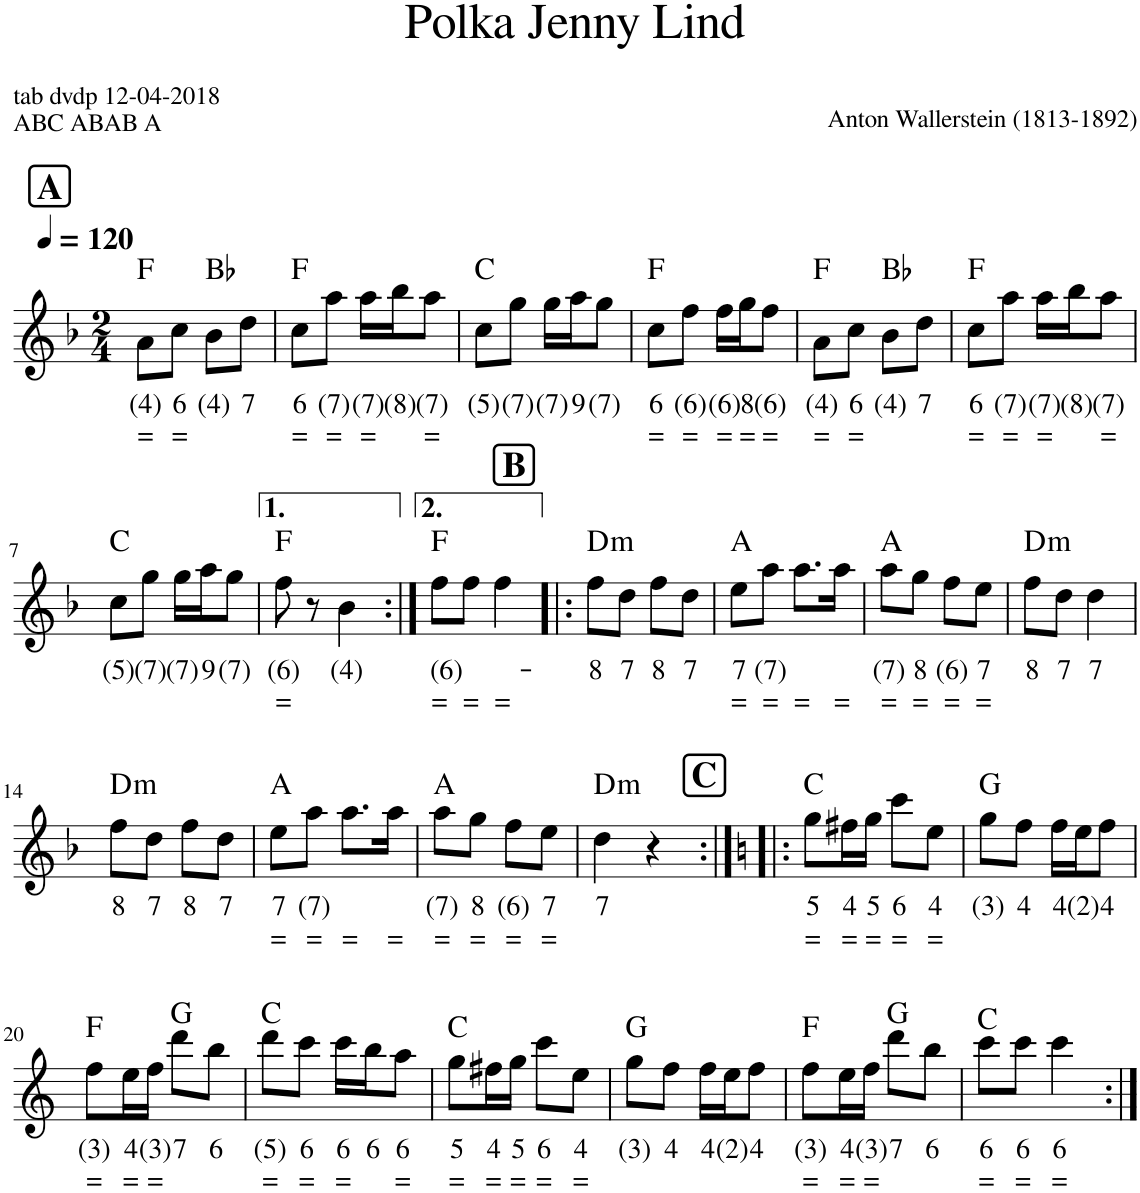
**kern	**text	**text	**harte
*part1	*part1	*part1	*part1
*staff1	*staff1	*staff1	*
*I"Stem	*	*	*
*I'Stm.	*	*	*
*clefG2	*	*	*
*k[b-]	*	*	*
*M2/4	*	*	*
*MM120	*	*	*
!!LO:REH:place=s1:a:B:cj:fs=14:t=A
=1	=1	=1	=1
!	!LO:LY:b	!LO:LY:b	!
8a\L	(4)	=	F:maj
!	!LO:LY:b	!LO:LY:b	!
8cc\J	6	=	.
!	!LO:LY:b	!	!
8b-\L	(4)	.	Bb:maj
!	!LO:LY:b	!	!
8dd\J	7	.	.
=2	=2	=2	=2
!	!LO:LY:b	!LO:LY:b	!
8cc\L	6	=	F:maj
!	!LO:LY:b	!LO:LY:b	!
8aa\J	(7)	=	.
!	!LO:LY:b	!LO:LY:b	!
16aa\LL	(7)	=	.
!	!LO:LY:b	!	!
16bb-\J	(8)	.	.
!	!LO:LY:b	!LO:LY:b	!
8aa\J	(7)	=	.
=3	=3	=3	=3
!	!LO:LY:b	!	!
8cc\L	(5)	.	C:maj
!	!LO:LY:b	!	!
8gg\J	(7)	.	.
!	!LO:LY:b	!	!
16gg\LL	(7)	.	.
!	!LO:LY:b	!	!
16aa\J	9	.	.
!	!LO:LY:b	!	!
8gg\J	(7)	.	.
=4	=4	=4	=4
!	!LO:LY:b	!LO:LY:b	!
8cc\L	6	=	F:maj
!	!LO:LY:b	!LO:LY:b	!
8ff\J	(6)	=	.
!	!LO:LY:b	!LO:LY:b	!
16ff\LL	(6)	=	.
!	!LO:LY:b	!LO:LY:b	!
16gg\J	8	=	.
!	!LO:LY:b	!LO:LY:b	!
8ff\J	(6)	=	.
=5	=5	=5	=5
!	!LO:LY:b	!LO:LY:b	!
8a\L	(4)	=	F:maj
!	!LO:LY:b	!LO:LY:b	!
8cc\J	6	=	.
!	!LO:LY:b	!	!
8b-\L	(4)	.	Bb:maj
!	!LO:LY:b	!	!
8dd\J	7	.	.
=6	=6	=6	=6
!	!LO:LY:b	!LO:LY:b	!
8cc\L	6	=	F:maj
!	!LO:LY:b	!LO:LY:b	!
8aa\J	(7)	=	.
!	!LO:LY:b	!LO:LY:b	!
16aa\LL	(7)	=	.
!	!LO:LY:b	!	!
16bb-\J	(8)	.	.
!	!LO:LY:b	!LO:LY:b	!
8aa\J	(7)	=	.
!!LO:LB:g=z
=7	=7	=7	=7
!	!LO:LY:b	!	!
8cc\L	(5)	.	C:maj
!	!LO:LY:b	!	!
8gg\J	(7)	.	.
!	!LO:LY:b	!	!
16gg\LL	(7)	.	.
!	!LO:LY:b	!	!
16aa\J	9	.	.
!	!LO:LY:b	!	!
8gg\J	(7)	.	.
=8	=8	=8	=8
!	!LO:LY:b	!LO:LY:b	!
8ff\	(6)	=	F:maj
8r	.	.	.
!	!LO:LY:b	!	!
4b-\	(4)	.	.
=9:|!	=9:|!	=9:|!	=9:|!
!	!LO:LY:b	!LO:LY:b	!
8ff\L	(6)-	=	F:maj
!	!	!LO:LY:b	!
8ff\J	.	=	.
!	!	!LO:LY:b	!
4ff\	.	=	.
!!LO:REH:place=s1:a:B:cj:fs=14:t=B
=10!|:	=10!|:	=10!|:	=10!|:
!	!LO:LY:b	!	!LO:H:kt=m
8ff\L	8	.	D:min
!	!LO:LY:b	!	!
8dd\J	7	.	.
!	!LO:LY:b	!	!
8ff\L	8	.	.
!	!LO:LY:b	!	!
8dd\J	7	.	.
=11	=11	=11	=11
!	!LO:LY:b	!LO:LY:b	!
8ee\L	7	=	A:maj
!	!LO:LY:b	!LO:LY:b	!
8aa\J	(7)	=	.
!	!	!LO:LY:b	!
8.aa\L	.	=	.
!	!	!LO:LY:b	!
16aa\Jk	.	=	.
=12	=12	=12	=12
!	!LO:LY:b	!LO:LY:b	!
8aa\L	(7)	=	A:maj
!	!LO:LY:b	!LO:LY:b	!
8gg\J	8	=	.
!	!LO:LY:b	!LO:LY:b	!
8ff\L	(6)	=	.
!	!LO:LY:b	!LO:LY:b	!
8ee\J	7	=	.
=13	=13	=13	=13
!	!LO:LY:b	!	!LO:H:kt=m
8ff\L	8	.	D:min
!	!LO:LY:b	!	!
8dd\J	7	.	.
!	!LO:LY:b	!	!
4dd\	7	.	.
!!LO:LB:g=z
=14	=14	=14	=14
!	!LO:LY:b	!	!LO:H:kt=m
8ff\L	8	.	D:min
!	!LO:LY:b	!	!
8dd\J	7	.	.
!	!LO:LY:b	!	!
8ff\L	8	.	.
!	!LO:LY:b	!	!
8dd\J	7	.	.
=15	=15	=15	=15
!	!LO:LY:b	!LO:LY:b	!
8ee\L	7	=	A:maj
!	!LO:LY:b	!LO:LY:b	!
8aa\J	(7)	=	.
!	!	!LO:LY:b	!
8.aa\L	.	=	.
!	!	!LO:LY:b	!
16aa\Jk	.	=	.
=16	=16	=16	=16
!	!LO:LY:b	!LO:LY:b	!
8aa\L	(7)	=	A:maj
!	!LO:LY:b	!LO:LY:b	!
8gg\J	8	=	.
!	!LO:LY:b	!LO:LY:b	!
8ff\L	(6)	=	.
!	!LO:LY:b	!LO:LY:b	!
8ee\J	7	=	.
=17	=17	=17	=17
!	!LO:LY:b	!	!LO:H:kt=m
4dd\	7	.	D:min
4r	.	.	.
!!LO:REH:place=s1:a:B:cj:fs=14:t=C
=18:|!|:	=18:|!|:	=18:|!|:	=18:|!|:
*k[]	*	*	*
!	!LO:LY:b	!LO:LY:b	!
8gg\L	5	=	C:maj
!	!LO:LY:b	!LO:LY:b	!
16ff#X\L	4	=	.
!	!LO:LY:b	!LO:LY:b	!
16gg\JJ	5	=	.
!	!LO:LY:b	!LO:LY:b	!
8ccc\L	6	=	.
!	!LO:LY:b	!LO:LY:b	!
8ee\J	4	=	.
=19	=19	=19	=19
!	!LO:LY:b	!	!
8gg\L	(3)	.	G:maj
!	!LO:LY:b	!	!
8ff\J	4	.	.
!	!LO:LY:b	!	!
16ff\LL	4	.	.
!	!LO:LY:b	!	!
16ee\J	(2)	.	.
!	!LO:LY:b	!	!
8ff\J	4	.	.
!!LO:LB:g=z
=20	=20	=20	=20
!	!LO:LY:b	!LO:LY:b	!
8ff\L	(3)	=	F:maj
!	!LO:LY:b	!LO:LY:b	!
16ee\L	4	=	.
!	!LO:LY:b	!LO:LY:b	!
16ff\JJ	(3)	=	.
!	!LO:LY:b	!	!
8ddd\L	7	.	G:maj
!	!LO:LY:b	!	!
8bb\J	6	.	.
=21	=21	=21	=21
!	!LO:LY:b	!LO:LY:b	!
8ddd\L	(5)	=	C:maj
!	!LO:LY:b	!LO:LY:b	!
8ccc\J	6	=	.
!	!LO:LY:b	!LO:LY:b	!
16ccc\LL	6	=	.
!	!LO:LY:b	!	!
16bb\J	6	.	.
!	!LO:LY:b	!LO:LY:b	!
8aa\J	6	=	.
=22	=22	=22	=22
!	!LO:LY:b	!LO:LY:b	!
8gg\L	5	=	C:maj
!	!LO:LY:b	!LO:LY:b	!
16ff#X\L	4	=	.
!	!LO:LY:b	!LO:LY:b	!
16gg\JJ	5	=	.
!	!LO:LY:b	!LO:LY:b	!
8ccc\L	6	=	.
!	!LO:LY:b	!LO:LY:b	!
8ee\J	4	=	.
=23	=23	=23	=23
!	!LO:LY:b	!	!
8gg\L	(3)	.	G:maj
!	!LO:LY:b	!	!
8ff\J	4	.	.
!	!LO:LY:b	!	!
16ff\LL	4	.	.
!	!LO:LY:b	!	!
16ee\J	(2)	.	.
!	!LO:LY:b	!	!
8ff\J	4	.	.
=24	=24	=24	=24
!	!LO:LY:b	!LO:LY:b	!
8ff\L	(3)	=	F:maj
!	!LO:LY:b	!LO:LY:b	!
16ee\L	4	=	.
!	!LO:LY:b	!LO:LY:b	!
16ff\JJ	(3)	=	.
!	!LO:LY:b	!	!
8ddd\L	7	.	G:maj
!	!LO:LY:b	!	!
8bb\J	6	.	.
=25	=25	=25	=25
!	!LO:LY:b	!LO:LY:b	!
8ccc\L	6	=	C:maj
!	!LO:LY:b	!LO:LY:b	!
8ccc\J	6	=	.
!	!LO:LY:b	!LO:LY:b	!
4ccc\	6	=	.
=:|!	=:|!	=:|!	=:|!
*-	*-	*-	*-
